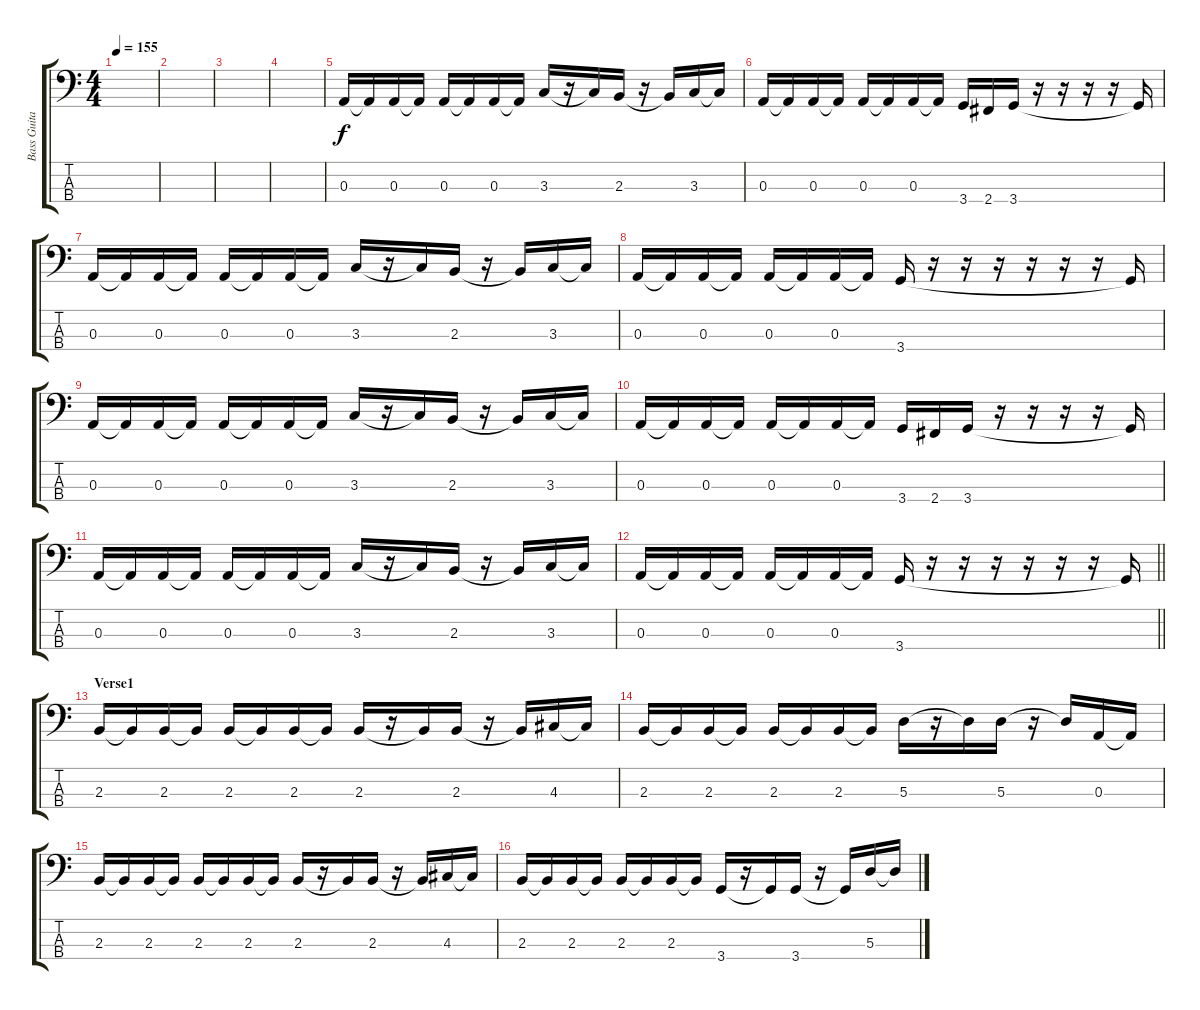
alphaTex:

\track ("Bass Guitar" "Bass Guita") {instrument electricbasspick}
\staff {score tabs}
\tuning (G2 D2 A1 E1) {hide}
\ts (4 4)
\tempo 155
\clef f4
\ks c
|
|
|
|
0.3.16 0.3{t}.16 0.3.16 0.3{t}.16 0.3.16 0.3{t}.16 0.3.16 0.3{t}.16 3.3.16 r.16 3.3{t}.16 2.3.16 r.16 2.3{t}.16 3.3.16 3.3{t}.16 |
0.3.16 0.3{t}.16 0.3.16 0.3{t}.16 0.3.16 0.3{t}.16 0.3.16 0.3{t}.16 3.4.16 2.4.16 3.4.16 r.16 r.16 r.16 r.16 3.4{t}.16 |
0.3.16 0.3{t}.16 0.3.16 0.3{t}.16 0.3.16 0.3{t}.16 0.3.16 0.3{t}.16 3.3.16 r.16 3.3{t}.16 2.3.16 r.16 2.3{t}.16 3.3.16 3.3{t}.16 |
0.3.16 0.3{t}.16 0.3.16 0.3{t}.16 0.3.16 0.3{t}.16 0.3.16 0.3{t}.16 3.4.16 r.16 r.16 r.16 r.16 r.16 r.16 3.4{t}.16 |
0.3.16 0.3{t}.16 0.3.16 0.3{t}.16 0.3.16 0.3{t}.16 0.3.16 0.3{t}.16 3.3.16 r.16 3.3{t}.16 2.3.16 r.16 2.3{t}.16 3.3.16 3.3{t}.16 |
0.3.16 0.3{t}.16 0.3.16 0.3{t}.16 0.3.16 0.3{t}.16 0.3.16 0.3{t}.16 3.4.16 2.4.16 3.4.16 r.16 r.16 r.16 r.16 3.4{t}.16 |
0.3.16 0.3{t}.16 0.3.16 0.3{t}.16 0.3.16 0.3{t}.16 0.3.16 0.3{t}.16 3.3.16 r.16 3.3{t}.16 2.3.16 r.16 2.3{t}.16 3.3.16 3.3{t}.16 |
\barLineRight lightlight
0.3.16 0.3{t}.16 0.3.16 0.3{t}.16 0.3.16 0.3{t}.16 0.3.16 0.3{t}.16 3.4.16 r.16 r.16 r.16 r.16 r.16 r.16 3.4{t}.16 |
\section ("" "Verse1")
2.3.16 2.3{t}.16 2.3.16 2.3{t}.16 2.3.16 2.3{t}.16 2.3.16 2.3{t}.16 2.3.16 r.16 2.3{t}.16 2.3.16 r.16 2.3{t}.16 4.3.16 4.3{t}.16 |
2.3.16 2.3{t}.16 2.3.16 2.3{t}.16 2.3.16 2.3{t}.16 2.3.16 2.3{t}.16 5.3.16 r.16 5.3{t}.16 5.3.16 r.16 5.3{t}.16 0.3.16 0.3{t}.16 |
2.3.16 2.3{t}.16 2.3.16 2.3{t}.16 2.3.16 2.3{t}.16 2.3.16 2.3{t}.16 2.3.16 r.16 2.3{t}.16 2.3.16 r.16 2.3{t}.16 4.3.16 4.3{t}.16 |
2.3.16 2.3{t}.16 2.3.16 2.3{t}.16 2.3.16 2.3{t}.16 2.3.16 2.3{t}.16 3.4.16 r.16 3.4{t}.16 3.4.16 r.16 3.4{t}.16 5.3.16 5.3{t}.16
